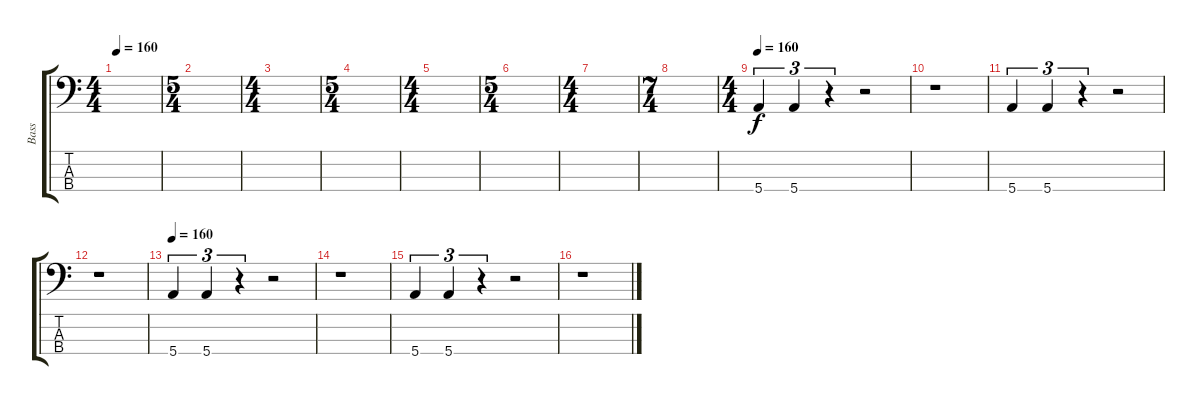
\track ("Bass" "Bass") {instrument electricbassfinger}
\staff {score tabs}
\tuning (G2 D2 A1 E1) {hide}
\ts (4 4)
\tempo 160
\tempo 120
\tempo 160
\clef f4
\ks c
|
\ts (5 4)
|
\ts (4 4)
|
\ts (5 4)
|
\ts (4 4)
|
\ts (5 4)
|
\ts (4 4)
|
\ts (7 4)
|
\ts (4 4)
\tempo 160
5.4.4{tu (3 2)} 5.4.4{tu (3 2)} r.4{tu (3 2)} r.2 |
r.1 |
5.4.4{tu (3 2)} 5.4.4{tu (3 2)} r.4{tu (3 2)} r.2 |
r.1 |
\tempo 160
5.4.4{tu (3 2)} 5.4.4{tu (3 2)} r.4{tu (3 2)} r.2 |
r.1 |
5.4.4{tu (3 2)} 5.4.4{tu (3 2)} r.4{tu (3 2)} r.2 |
r.1
